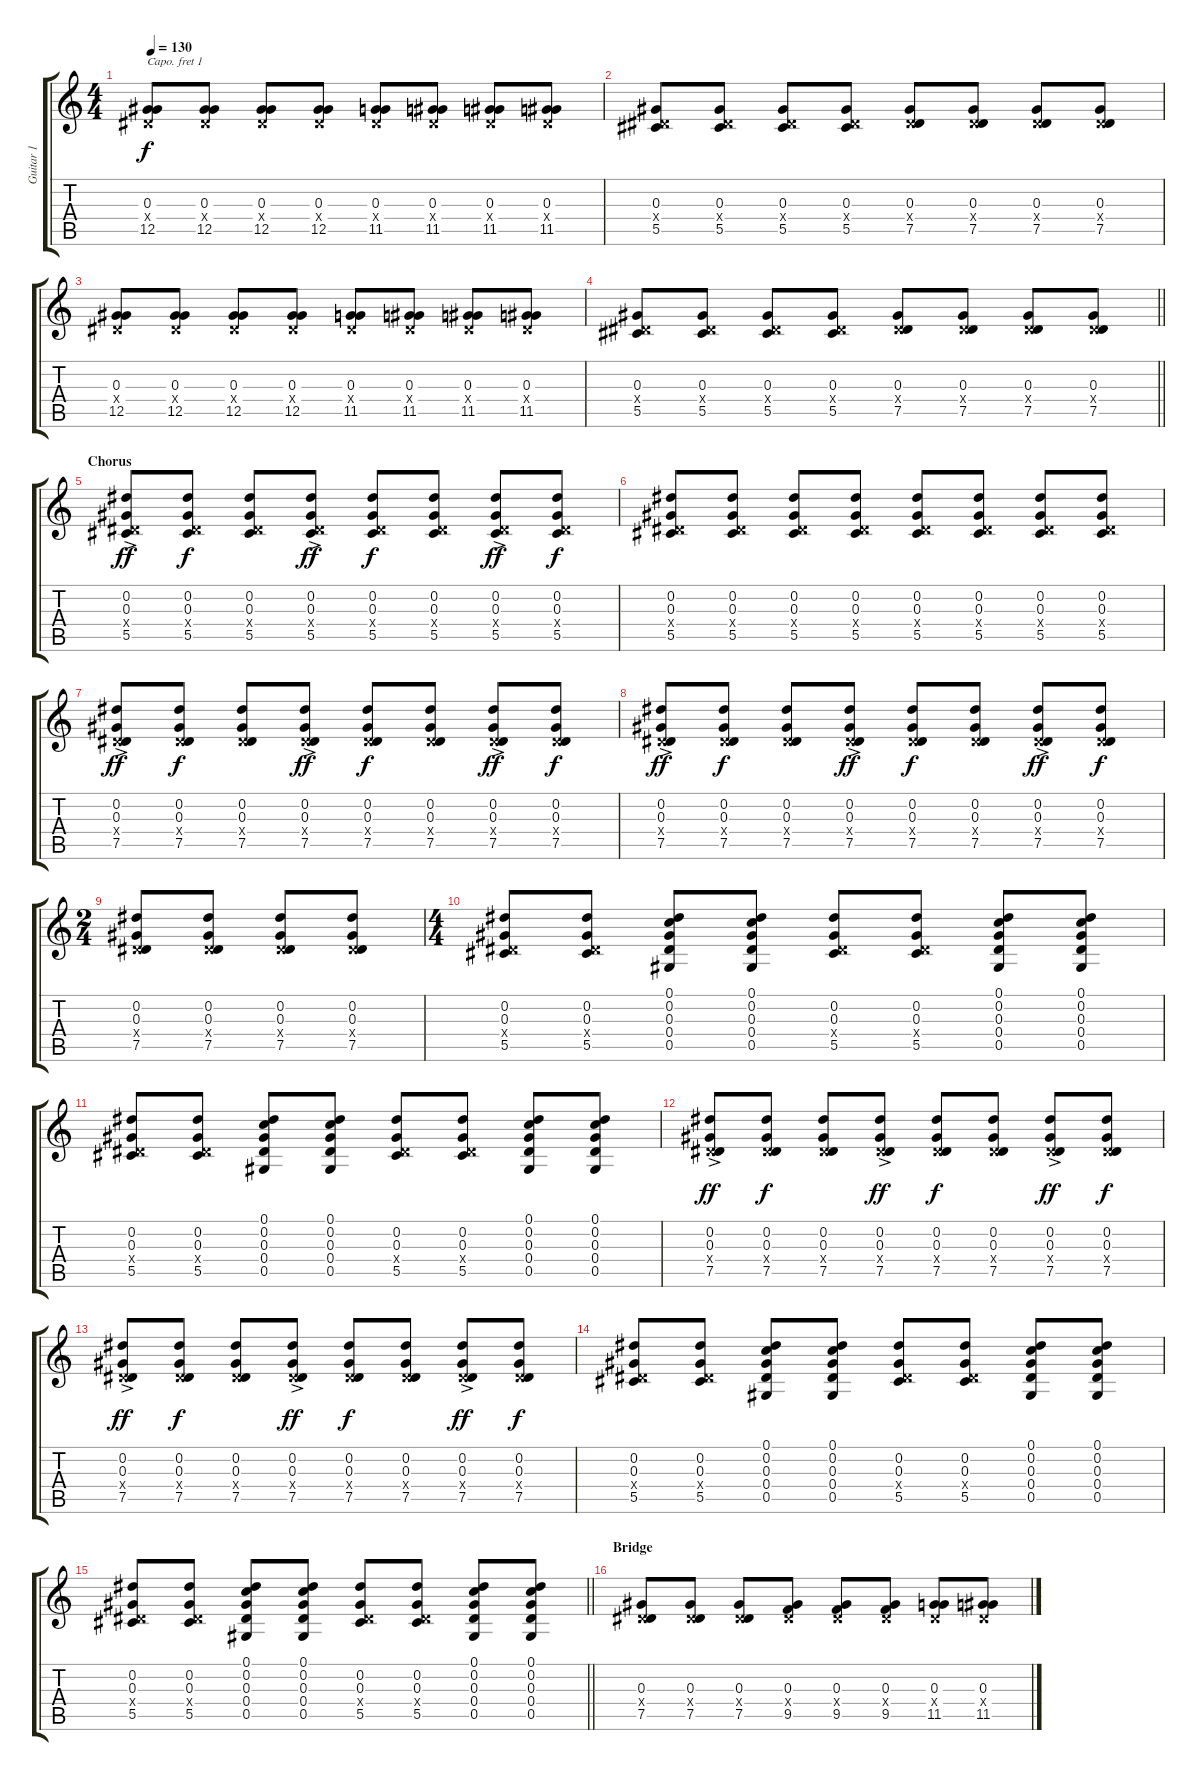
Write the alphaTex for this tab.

\track ("Guitar 1" "Guitar 1") {instrument acousticguitarsteel}
\staff {score tabs}
\capo 1
\tuning (B3 D4 G3 D3 G2 C2) {hide}
\ts (4 4)
\tempo 130
\clef g2
\ks c
(0.3 0.4{x} 12.5).8{dy f} (0.3 0.4{x} 12.5).8 (0.3 0.4{x} 12.5).8 (0.3 0.4{x} 12.5).8 (0.3 0.4{x} 11.5).8 (0.3 0.4{x} 11.5).8 (0.3 0.4{x} 11.5).8 (0.3 0.4{x} 11.5).8 |
(0.3 0.4{x} 5.5).8 (0.3 0.4{x} 5.5).8 (0.3 0.4{x} 5.5).8 (0.3 0.4{x} 5.5).8 (0.3 0.4{x} 7.5).8 (0.3 0.4{x} 7.5).8 (0.3 0.4{x} 7.5).8 (0.3 0.4{x} 7.5).8 |
(0.3 0.4{x} 12.5).8 (0.3 0.4{x} 12.5).8 (0.3 0.4{x} 12.5).8 (0.3 0.4{x} 12.5).8 (0.3 0.4{x} 11.5).8 (0.3 0.4{x} 11.5).8 (0.3 0.4{x} 11.5).8 (0.3 0.4{x} 11.5).8 |
\barLineRight lightlight
(0.3 0.4{x} 5.5).8 (0.3 0.4{x} 5.5).8 (0.3 0.4{x} 5.5).8 (0.3 0.4{x} 5.5).8 (0.3 0.4{x} 7.5).8 (0.3 0.4{x} 7.5).8 (0.3 0.4{x} 7.5).8 (0.3 0.4{x} 7.5).8 |
\section ("" "Chorus")
(0.2 0.3 0.4{ac x} 5.5).8{dy ff} (0.2 0.3 0.4{x} 5.5).8{dy f} (0.2 0.3 0.4{x} 5.5).8 (0.2 0.3 0.4{ac x} 5.5).8{dy ff} (0.2 0.3 0.4{x} 5.5).8{dy f} (0.2 0.3 0.4{x} 5.5).8 (0.2 0.3 0.4{ac x} 5.5).8{dy ff} (0.2 0.3 0.4{x} 5.5).8{dy f} |
(0.2 0.3 0.4{x} 5.5).8 (0.2 0.3 0.4{x} 5.5).8 (0.2 0.3 0.4{x} 5.5).8 (0.2 0.3 0.4{x} 5.5).8 (0.2 0.3 0.4{x} 5.5).8 (0.2 0.3 0.4{x} 5.5).8 (0.2 0.3 0.4{x} 5.5).8 (0.2 0.3 0.4{x} 5.5).8 |
(0.2 0.3 0.4{ac x} 7.5).8{dy ff} (0.2 0.3 0.4{x} 7.5).8{dy f} (0.2 0.3 0.4{x} 7.5).8 (0.2 0.3 0.4{ac x} 7.5).8{dy ff} (0.2 0.3 0.4{x} 7.5).8{dy f} (0.2 0.3 0.4{x} 7.5).8 (0.2 0.3 0.4{ac x} 7.5).8{dy ff} (0.2 0.3 0.4{x} 7.5).8{dy f} |
(0.2 0.3 0.4{ac x} 7.5).8{dy ff} (0.2 0.3 0.4{x} 7.5).8{dy f} (0.2 0.3 0.4{x} 7.5).8 (0.2 0.3 0.4{ac x} 7.5).8{dy ff} (0.2 0.3 0.4{x} 7.5).8{dy f} (0.2 0.3 0.4{x} 7.5).8 (0.2 0.3 0.4{ac x} 7.5).8{dy ff} (0.2 0.3 0.4{x} 7.5).8{dy f} |
\ts (2 4)
(0.2 0.3 0.4{x} 7.5).8 (0.2 0.3 0.4{x} 7.5).8 (0.2 0.3 0.4{x} 7.5).8 (0.2 0.3 0.4{x} 7.5).8 |
\ts (4 4)
(0.2 0.3 0.4{x} 5.5).8 (0.2 0.3 0.4{x} 5.5).8 (0.1 0.2 0.3 0.4 0.5).8 (0.1 0.2 0.3 0.4 0.5).8 (0.2 0.3 0.4{x} 5.5).8 (0.2 0.3 0.4{x} 5.5).8 (0.1 0.2 0.3 0.4 0.5).8 (0.1 0.2 0.3 0.4 0.5).8 |
(0.2 0.3 0.4{x} 5.5).8 (0.2 0.3 0.4{x} 5.5).8 (0.1 0.2 0.3 0.4 0.5).8 (0.1 0.2 0.3 0.4 0.5).8 (0.2 0.3 0.4{x} 5.5).8 (0.2 0.3 0.4{x} 5.5).8 (0.1 0.2 0.3 0.4 0.5).8 (0.1 0.2 0.3 0.4 0.5).8 |
(0.2 0.3 0.4{ac x} 7.5).8{dy ff} (0.2 0.3 0.4{x} 7.5).8{dy f} (0.2 0.3 0.4{x} 7.5).8 (0.2 0.3 0.4{ac x} 7.5).8{dy ff} (0.2 0.3 0.4{x} 7.5).8{dy f} (0.2 0.3 0.4{x} 7.5).8 (0.2 0.3 0.4{ac x} 7.5).8{dy ff} (0.2 0.3 0.4{x} 7.5).8{dy f} |
(0.2 0.3 0.4{ac x} 7.5).8{dy ff} (0.2 0.3 0.4{x} 7.5).8{dy f} (0.2 0.3 0.4{x} 7.5).8 (0.2 0.3 0.4{ac x} 7.5).8{dy ff} (0.2 0.3 0.4{x} 7.5).8{dy f} (0.2 0.3 0.4{x} 7.5).8 (0.2 0.3 0.4{ac x} 7.5).8{dy ff} (0.2 0.3 0.4{x} 7.5).8{dy f} |
(0.2 0.3 0.4{x} 5.5).8 (0.2 0.3 0.4{x} 5.5).8 (0.1 0.2 0.3 0.4 0.5).8 (0.1 0.2 0.3 0.4 0.5).8 (0.2 0.3 0.4{x} 5.5).8 (0.2 0.3 0.4{x} 5.5).8 (0.1 0.2 0.3 0.4 0.5).8 (0.1 0.2 0.3 0.4 0.5).8 |
\barLineRight lightlight
(0.2 0.3 0.4{x} 5.5).8 (0.2 0.3 0.4{x} 5.5).8 (0.1 0.2 0.3 0.4 0.5).8 (0.1 0.2 0.3 0.4 0.5).8 (0.2 0.3 0.4{x} 5.5).8 (0.2 0.3 0.4{x} 5.5).8 (0.1 0.2 0.3 0.4 0.5).8 (0.1 0.2 0.3 0.4 0.5).8 |
\section ("" "Bridge")
(0.3 0.4{x} 7.5).8 (0.3 0.4{x} 7.5).8 (0.3 0.4{x} 7.5).8 (0.3 0.4{x} 9.5).8 (0.3 0.4{x} 9.5).8 (0.3 0.4{x} 9.5).8 (0.3 0.4{x} 11.5).8 (0.3 0.4{x} 11.5).8
